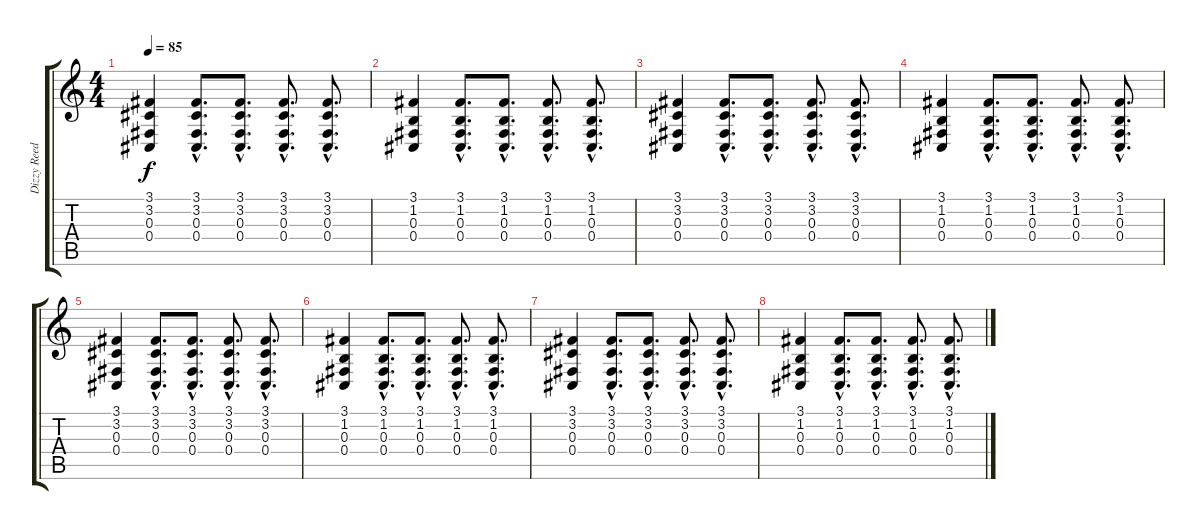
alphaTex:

\track ("Dizzy Reed" "Dizzy Reed") {instrument acousticgrandpiano}
\staff {score tabs}
\tuning (Eb4 Bb3 Gb3 Db3 Ab2 Eb2) {hide}
\ts (4 4)
\tempo 85
\clef g2
\ks c
(3.1 3.2 0.3 0.4).4{dy f} (3.1{hac} 3.2{hac} 0.3{hac} 0.4{hac}).8{d} (3.1{hac} 3.2{hac} 0.3{hac} 0.4{hac}).8{d} (3.1{hac} 3.2{hac} 0.3{hac} 0.4{hac}).8{d} (3.1{hac} 3.2{hac} 0.3{hac} 0.4{hac}).8{d} |
(3.1 1.2 0.3 0.4).4 (3.1{hac} 1.2{hac} 0.3{hac} 0.4{hac}).8{d} (3.1{hac} 1.2{hac} 0.3{hac} 0.4{hac}).8{d} (3.1{hac} 1.2{hac} 0.3{hac} 0.4{hac}).8{d} (3.1{hac} 1.2{hac} 0.3{hac} 0.4{hac}).8{d} |
(3.1 3.2 0.3 0.4).4 (3.1{hac} 3.2{hac} 0.3{hac} 0.4{hac}).8{d} (3.1{hac} 3.2{hac} 0.3{hac} 0.4{hac}).8{d} (3.1{hac} 3.2{hac} 0.3{hac} 0.4{hac}).8{d} (3.1{hac} 3.2{hac} 0.3{hac} 0.4{hac}).8{d} |
(3.1 1.2 0.3 0.4).4 (3.1{hac} 1.2{hac} 0.3{hac} 0.4{hac}).8{d} (3.1{hac} 1.2{hac} 0.3{hac} 0.4{hac}).8{d} (3.1{hac} 1.2{hac} 0.3{hac} 0.4{hac}).8{d} (3.1{hac} 1.2{hac} 0.3{hac} 0.4{hac}).8{d} |
(3.1 3.2 0.3 0.4).4 (3.1{hac} 3.2{hac} 0.3{hac} 0.4{hac}).8{d} (3.1{hac} 3.2{hac} 0.3{hac} 0.4{hac}).8{d} (3.1{hac} 3.2{hac} 0.3{hac} 0.4{hac}).8{d} (3.1{hac} 3.2{hac} 0.3{hac} 0.4{hac}).8{d} |
(3.1 1.2 0.3 0.4).4 (3.1{hac} 1.2{hac} 0.3{hac} 0.4{hac}).8{d} (3.1{hac} 1.2{hac} 0.3{hac} 0.4{hac}).8{d} (3.1{hac} 1.2{hac} 0.3{hac} 0.4{hac}).8{d} (3.1{hac} 1.2{hac} 0.3{hac} 0.4{hac}).8{d} |
(3.1 3.2 0.3 0.4).4 (3.1{hac} 3.2{hac} 0.3{hac} 0.4{hac}).8{d} (3.1{hac} 3.2{hac} 0.3{hac} 0.4{hac}).8{d} (3.1{hac} 3.2{hac} 0.3{hac} 0.4{hac}).8{d} (3.1{hac} 3.2{hac} 0.3{hac} 0.4{hac}).8{d} |
(3.1 1.2 0.3 0.4).4 (3.1{hac} 1.2{hac} 0.3{hac} 0.4{hac}).8{d} (3.1{hac} 1.2{hac} 0.3{hac} 0.4{hac}).8{d} (3.1{hac} 1.2{hac} 0.3{hac} 0.4{hac}).8{d} (3.1{hac} 1.2{hac} 0.3{hac} 0.4{hac}).8{d}
